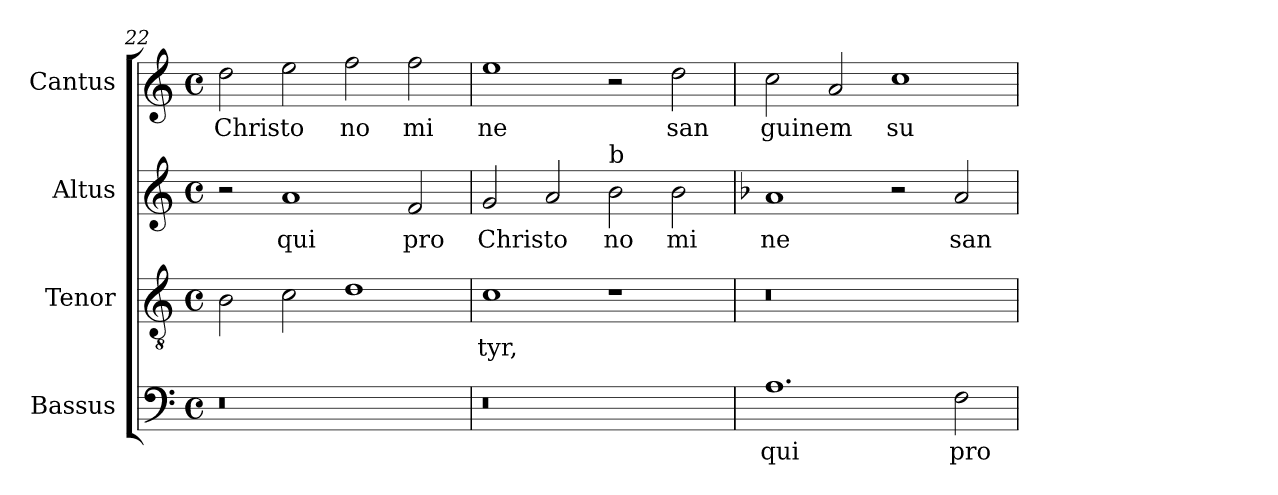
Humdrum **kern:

**kern	**text	**kern	**text	**kern	**text	**kern	**text
*part4	*part4	*part3	*part3	*part2	*part2	*part1	*part1
*staff4	*staff4	*staff3	*staff3	*staff2	*staff2	*staff1	*staff1
*I"Bassus	*	*I"Tenor	*	*I"Altus	*	*I"Cantus	*
*clefF4	*	*clefGv2	*	*clefG2	*	*clefG2	*
*	*	*k[]	*	*	*	*	*
*	*	*C:	*	*	*	*	*
*M4/4	*	*M4/4	*	*M4/4	*	*M4/4	*
*met(c)	*	*met(c)	*	*met(c)	*	*met(c)	*
=22	=22	=22	=22	=22	=22	=22	=22
!	!	!	!	!	!	!	!LO:LY:b:cj
0r	.	2B\	.	2r	.	2dd\	Christo
!	!	!	!	!	!LO:LY:b:cj	!	!
.	.	2c\	.	1a	qui	2ee\	.
!	!	!	!	!	!	!	!LO:LY:b:cj
.	.	1d	.	.	.	2ff\	no
!	!	!	!	!	!LO:LY:b:cj	!	!LO:LY:b:cj
.	.	.	.	2f/	pro	2ff\	mi
=23	=23	=23	=23	=23	=23	=23	=23
!	!	!	!LO:LY:b:cj	!	!LO:LY:b:cj	!	!LO:LY:b:cj
0r	.	1c	-tyr,	2g/	Christo	1ee	ne
.	.	.	.	2a/	.	.	.
!	!	!	!	!LO:TX:a:t=b	!	!	!
!	!	!	!	!	!LO:LY:b:cj	!	!
.	.	1r	.	2b\	no	2r	.
!	!	!	!	!	!LO:LY:b:cj	!	!LO:LY:b:cj
.	.	.	.	2b\	mi	2dd\	san
=24	=24	=24	=24	=24	=24	=24	=24
*	*	*	*	*k[b-]	*	*	*
*	*	*	*	*F:	*	*	*
!	!LO:LY:b:cj	!	!	!	!LO:LY:b:cj	!	!LO:LY:b
1.A	qui	0r	.	1a	ne	2cc\	guinem
.	.	.	.	.	.	2a/	.
!	!	!	!	!	!	!	!LO:LY:b:cj
.	.	.	.	2r	.	1cc	su
!	!LO:LY:b:cj	!	!	!	!LO:LY:b:cj	!	!
2F\	pro	.	.	2a/	san	.	.
=	=	=	=	=	=	=	=
*-	*-	*-	*-	*-	*-	*-	*-
